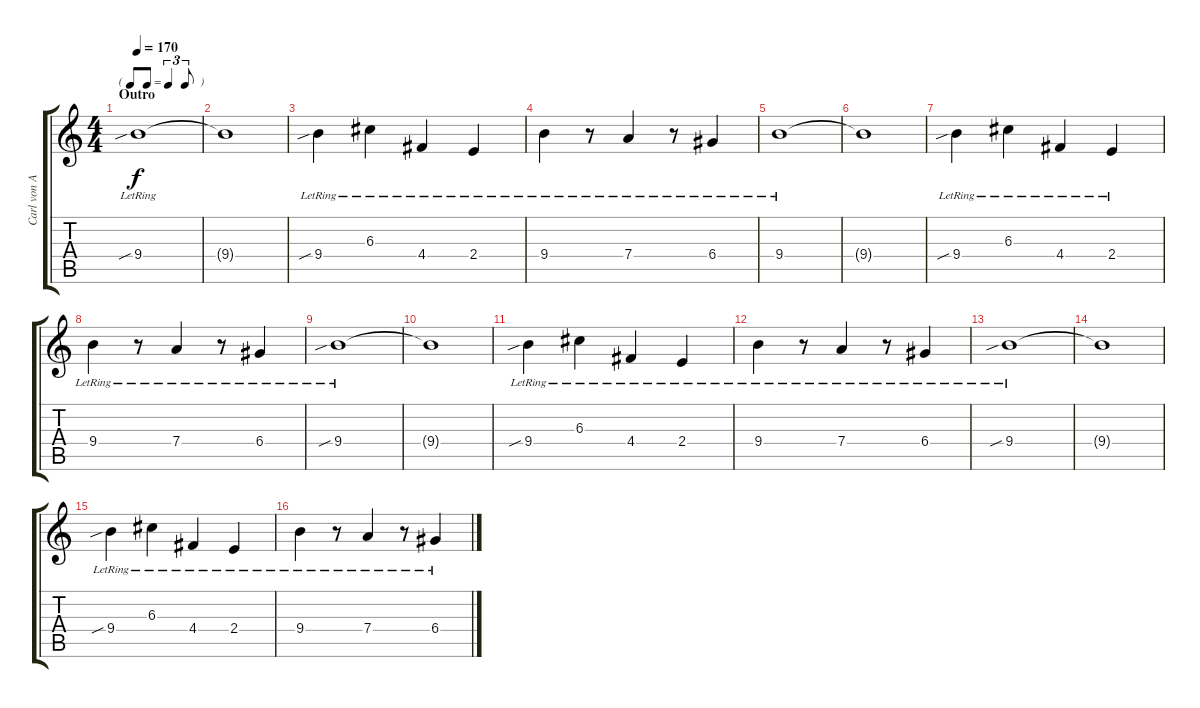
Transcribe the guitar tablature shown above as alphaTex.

\track ("Carl von Arbin - Lead Guitar" "Carl von A") {instrument overdrivenguitar}
\staff {score tabs}
\tuning (E4 B3 G3 D3 A2 E2) {hide}
\ts (4 4)
\tf triplet8th
\section ("" "Outro")
\tempo 170
\clef g2
\ks c
9.4{sib lr}.1{dy f} |
9.4{t}.1 |
9.4{sib lr}.4 6.3{lr}.4 4.4{lr}.4 2.4{lr}.4 |
9.4{lr}.4 r.8 7.4{lr}.4 r.8 6.4{lr}.4 |
9.4{lr}.1 |
9.4{t}.1 |
9.4{sib lr}.4 6.3{lr}.4 4.4{lr}.4 2.4{lr}.4 |
9.4{lr}.4 r.8 7.4{lr}.4 r.8 6.4{lr}.4 |
9.4{sib lr}.1 |
9.4{t}.1 |
9.4{sib lr}.4 6.3{lr}.4 4.4{lr}.4 2.4{lr}.4 |
9.4{lr}.4 r.8 7.4{lr}.4 r.8 6.4{lr}.4 |
9.4{sib lr}.1 |
9.4{t}.1 |
9.4{sib lr}.4 6.3{lr}.4 4.4{lr}.4 2.4{lr}.4 |
9.4{lr}.4 r.8 7.4{lr}.4 r.8 6.4{lr}.4
